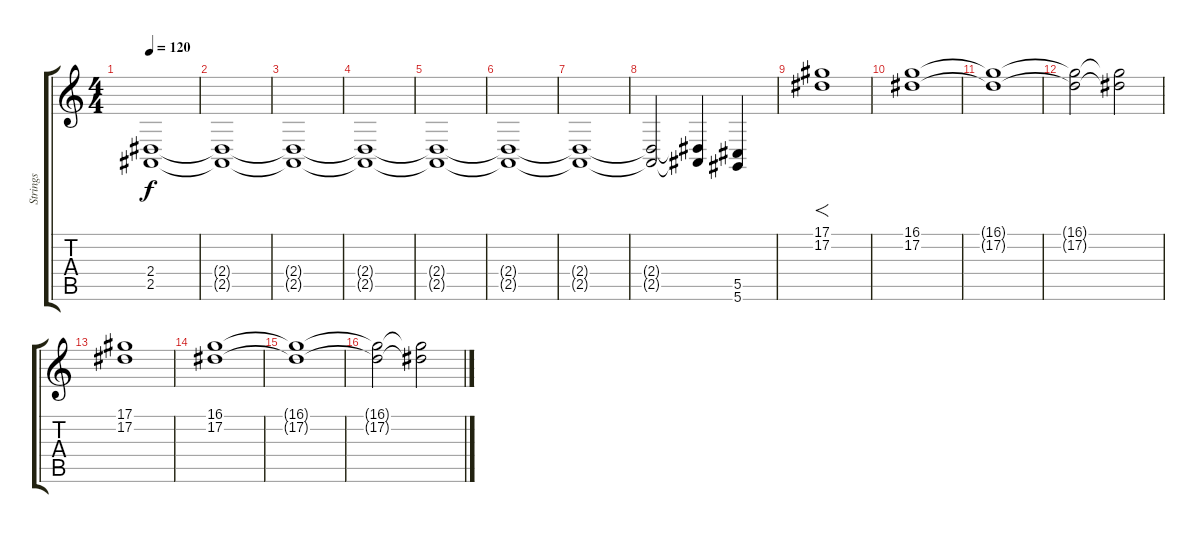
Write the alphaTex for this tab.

\track ("Strings" "Strings") {instrument stringensemble2}
\staff {score tabs}
\tuning (Eb4 Bb3 Gb3 Db3 Ab2 Eb2) {hide}
\ts (4 4)
\tempo 120
\clef g2
\ks c
(2.4 2.5).1{dy f volume 7 instrument stringensemble2} |
(2.4{t} 2.5{t}).1 |
(2.4{t} 2.5{t}).1{volume 10} |
(2.4{t} 2.5{t}).1 |
(2.4{t} 2.5{t}).1{volume 9} |
(2.4{t} 2.5{t}).1 |
(2.4{t} 2.5{t}).1{volume 11} |
(2.4{t} 2.5{t}).2 (2.4{t} 2.5{t}).4 (5.5 5.6).4 |
(17.1 17.2).1{f} |
(16.1 17.2).1 |
(16.1{t} 17.2{t}).1 |
(16.1{t} 17.2{t}).2 (16.1{t} 17.2{t}).2 |
(17.1 17.2).1 |
(16.1 17.2).1 |
(16.1{t} 17.2{t}).1 |
(16.1{t} 17.2{t}).2 (16.1{t} 17.2{t}).2
